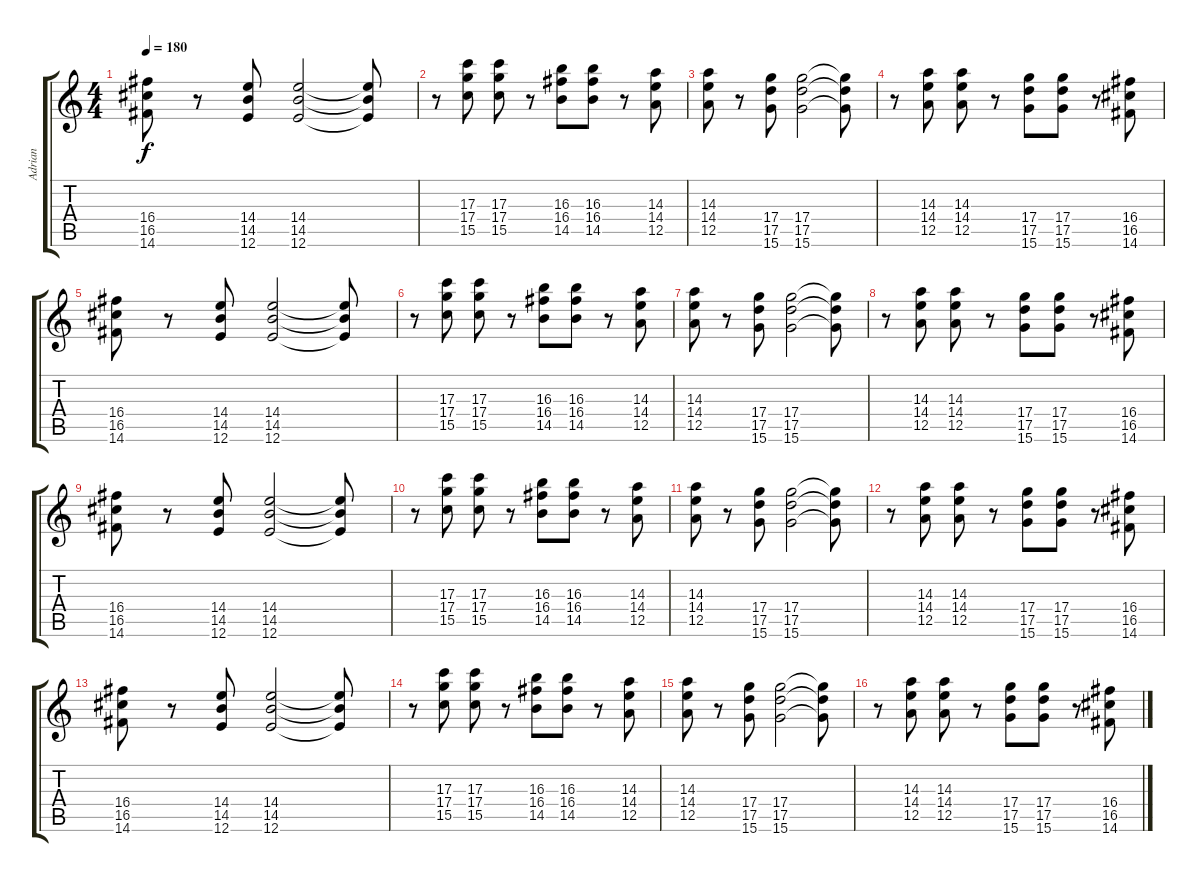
\track ("Adrian" "Adrian") {instrument distortionguitar}
\staff {score tabs}
\tuning (E4 B3 G3 D3 A2 E2) {hide}
\ts (4 4)
\tempo 180
\clef g2
\ks c
(16.4 16.5 14.6).8{dy f} r.8 (14.4 14.5 12.6).8 (14.4 14.5 12.6).2 (14.4{t} 14.5{t} 12.6{t}).8 |
r.8 (17.3 17.4 15.5).8 (17.3 17.4 15.5).8 r.8 (16.3 16.4 14.5).8 (16.3 16.4 14.5).8 r.8 (14.3 14.4 12.5).8 |
(14.3 14.4 12.5).8 r.8 (17.4 17.5 15.6).8 (17.4 17.5 15.6).2 (17.4{t} 17.5{t} 15.6{t}).8 |
r.8 (14.3 14.4 12.5).8 (14.3 14.4 12.5).8 r.8 (17.4 17.5 15.6).8 (17.4 17.5 15.6).8 r.8 (16.4 16.5 14.6).8 |
(16.4 16.5 14.6).8 r.8 (14.4 14.5 12.6).8 (14.4 14.5 12.6).2 (14.4{t} 14.5{t} 12.6{t}).8 |
r.8 (17.3 17.4 15.5).8 (17.3 17.4 15.5).8 r.8 (16.3 16.4 14.5).8 (16.3 16.4 14.5).8 r.8 (14.3 14.4 12.5).8 |
(14.3 14.4 12.5).8 r.8 (17.4 17.5 15.6).8 (17.4 17.5 15.6).2 (17.4{t} 17.5{t} 15.6{t}).8 |
r.8 (14.3 14.4 12.5).8 (14.3 14.4 12.5).8 r.8 (17.4 17.5 15.6).8 (17.4 17.5 15.6).8 r.8 (16.4 16.5 14.6).8 |
(16.4 16.5 14.6).8 r.8 (14.4 14.5 12.6).8 (14.4 14.5 12.6).2 (14.4{t} 14.5{t} 12.6{t}).8 |
r.8 (17.3 17.4 15.5).8 (17.3 17.4 15.5).8 r.8 (16.3 16.4 14.5).8 (16.3 16.4 14.5).8 r.8 (14.3 14.4 12.5).8 |
(14.3 14.4 12.5).8 r.8 (17.4 17.5 15.6).8 (17.4 17.5 15.6).2 (17.4{t} 17.5{t} 15.6{t}).8 |
r.8 (14.3 14.4 12.5).8 (14.3 14.4 12.5).8 r.8 (17.4 17.5 15.6).8 (17.4 17.5 15.6).8 r.8 (16.4 16.5 14.6).8 |
(16.4 16.5 14.6).8 r.8 (14.4 14.5 12.6).8 (14.4 14.5 12.6).2 (14.4{t} 14.5{t} 12.6{t}).8 |
r.8 (17.3 17.4 15.5).8 (17.3 17.4 15.5).8 r.8 (16.3 16.4 14.5).8 (16.3 16.4 14.5).8 r.8 (14.3 14.4 12.5).8 |
(14.3 14.4 12.5).8 r.8 (17.4 17.5 15.6).8 (17.4 17.5 15.6).2 (17.4{t} 17.5{t} 15.6{t}).8 |
r.8 (14.3 14.4 12.5).8 (14.3 14.4 12.5).8 r.8 (17.4 17.5 15.6).8 (17.4 17.5 15.6).8 r.8 (16.4 16.5 14.6).8
